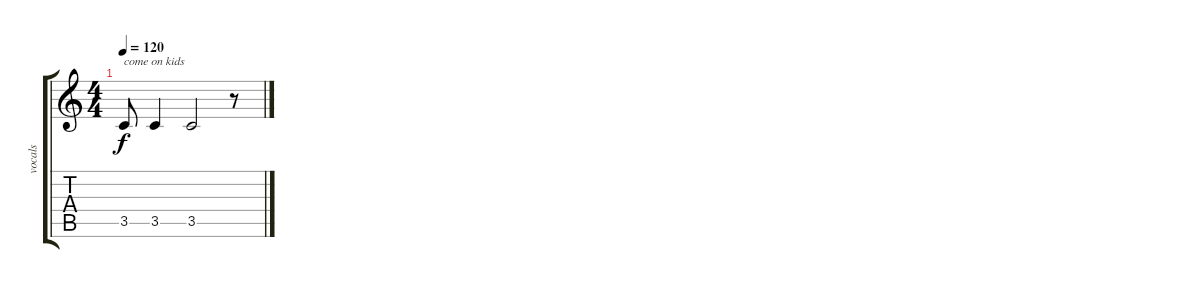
\track ("vocals" "vocals") {instrument electricbassfinger}
\staff {score tabs}
\tuning (E4 B3 G3 D3 A2 E2) {hide}
\ts (4 4)
\tempo 120
\clef g2
\ks c
3.5.8{txt "come on kids" dy f} 3.5.4 3.5.2 r.8
